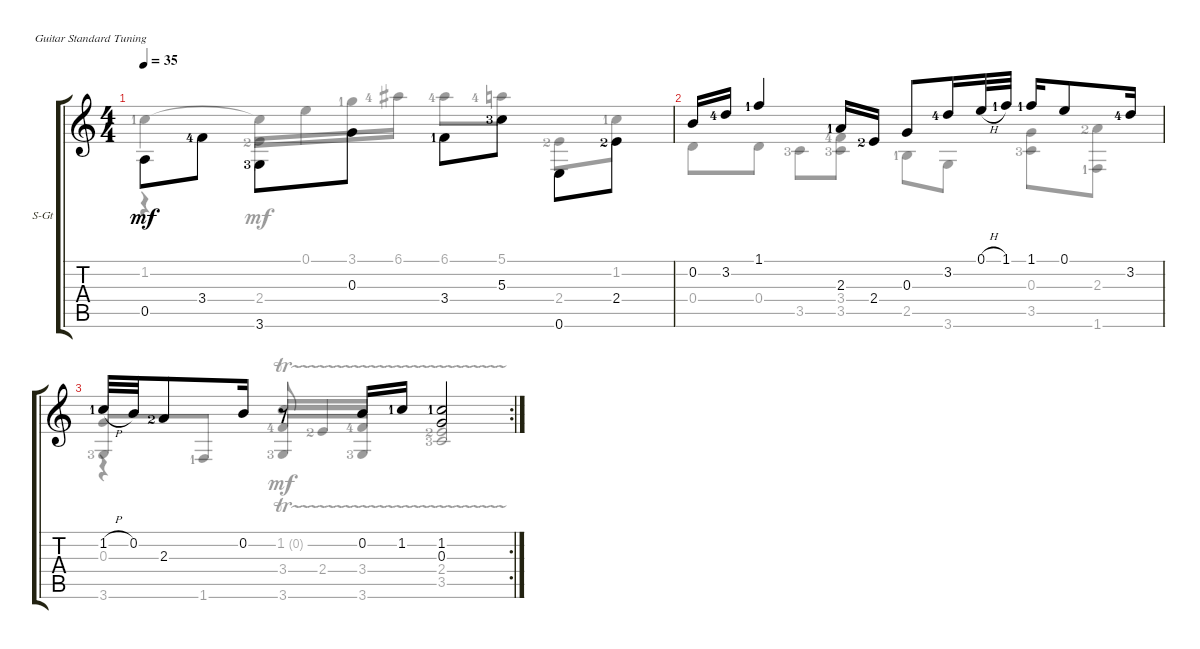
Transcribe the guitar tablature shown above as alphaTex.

\defaultSystemsLayout 4
\bracketExtendMode groupsimilarinstruments
\firstSystemTrackNameOrientation horizontal
\otherSystemsTrackNameOrientation horizontal
\track ("Steel Guitar" "S-Gt") {instrument acousticguitarsteel}
\staff {score tabs}
\tuning (E4 B3 G3 D3 A2 E2)
\voice
\ts (4 4)
\tempo 35
\clef g2
\ks c
0.5.8{dy mf beam invert} 3.4{lf 5}.8 3.6{lf 4}.8{beam invert} 0.3.8 3.4{lf 2}.8{beam invert} 5.3{lf 4}.8 0.6.8{beam invert} 2.4{lf 3}.8 |
0.2.16 3.2{lf 5}.16 1.1{lf 2}.4 2.3{lf 2}.16 2.4{lf 3}.16 0.3.8 3.2{lf 5}.16 0.1{h}.32 1.1{lf 2}.32 1.1{lf 2}.16 0.1.8 3.2{lf 5}.16 |
\rc 2
1.2{h lf 2}.32 0.2.32 2.3{lf 3}.8 0.2.16 r.8 0.2.16 1.2{lf 2}.16 (1.2{lf 2} 0.3).2
\voice
\clef g2
\ottava regular
\simile none
\ks c
1.2{lf 2}.4{dy mf} 1.2{t}.16 0.1.16 3.1{lf 2}.16 6.1{lf 5}.16 6.1{lf 5}.8 5.1{lf 5}.8 2.4{lf 3}.8 1.2{lf 2}.8 |
0.4.8 0.4.8 3.5{lf 4}.8 (3.5{lf 4} 3.4{lf 5}).8 2.5{lf 2}.8 3.6.8 (3.5{lf 4} 0.3).8 (1.6{lf 2} 2.3{lf 3}).8 |
3.6{lf 4}.8{beam invert} 1.6{lf 2}.8 3.6{lf 4}.8{beam invert} 3.6{lf 4}.8 (3.5{lf 4} 2.4{lf 3}).2{beam invert}
\voice
\clef g2
\ottava regular
\simile none
\ks c
r.4{dy mf} 2.4{lf 3}.4 |
|
0.3.4{beam invert} 3.4{lf 5}.16{beam invert} 2.4{lf 3}.16 3.4{lf 5}.16
\voice
\clef g2
\ottava regular
\simile none
\ks c
|
|
r.4 1.2{tr (0 16)}.8{beam invert}
